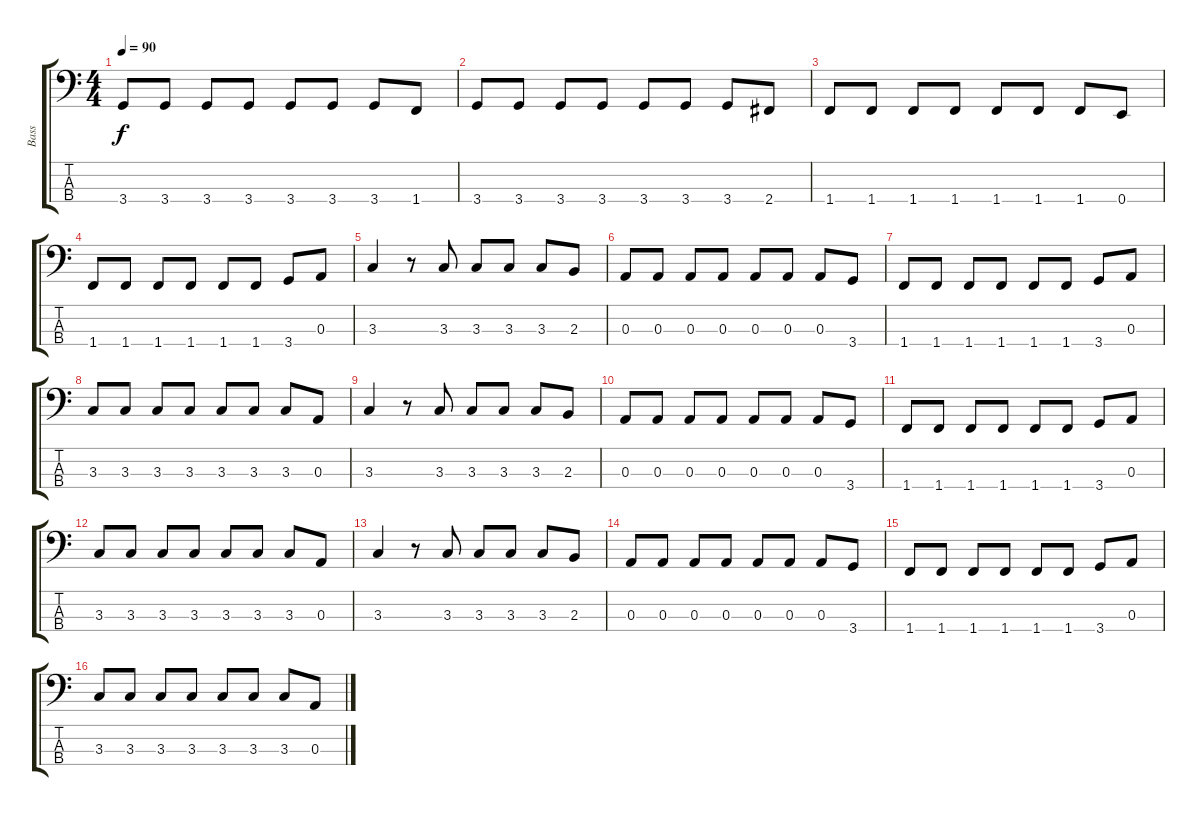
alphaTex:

\track ("Bass" "Bass") {instrument electricbassfinger}
\staff {score tabs}
\tuning (G2 D2 A1 E1) {hide}
\ts (4 4)
\tempo 90
\clef f4
\ks c
3.4.8{dy f} 3.4.8 3.4.8 3.4.8 3.4.8 3.4.8 3.4.8 1.4.8 |
3.4.8 3.4.8 3.4.8 3.4.8 3.4.8 3.4.8 3.4.8 2.4.8 |
1.4.8 1.4.8 1.4.8 1.4.8 1.4.8 1.4.8 1.4.8 0.4.8 |
1.4.8 1.4.8 1.4.8 1.4.8 1.4.8 1.4.8 3.4.8 0.3.8 |
3.3.4 r.8 3.3.8 3.3.8 3.3.8 3.3.8 2.3.8 |
0.3.8 0.3.8 0.3.8 0.3.8 0.3.8 0.3.8 0.3.8 3.4.8 |
1.4.8 1.4.8 1.4.8 1.4.8 1.4.8 1.4.8 3.4.8 0.3.8 |
3.3.8 3.3.8 3.3.8 3.3.8 3.3.8 3.3.8 3.3.8 0.3.8 |
3.3.4 r.8 3.3.8 3.3.8 3.3.8 3.3.8 2.3.8 |
0.3.8 0.3.8 0.3.8 0.3.8 0.3.8 0.3.8 0.3.8 3.4.8 |
1.4.8 1.4.8 1.4.8 1.4.8 1.4.8 1.4.8 3.4.8 0.3.8 |
3.3.8 3.3.8 3.3.8 3.3.8 3.3.8 3.3.8 3.3.8 0.3.8 |
3.3.4 r.8 3.3.8 3.3.8 3.3.8 3.3.8 2.3.8 |
0.3.8 0.3.8 0.3.8 0.3.8 0.3.8 0.3.8 0.3.8 3.4.8 |
1.4.8 1.4.8 1.4.8 1.4.8 1.4.8 1.4.8 3.4.8 0.3.8 |
3.3.8 3.3.8 3.3.8 3.3.8 3.3.8 3.3.8 3.3.8 0.3.8
